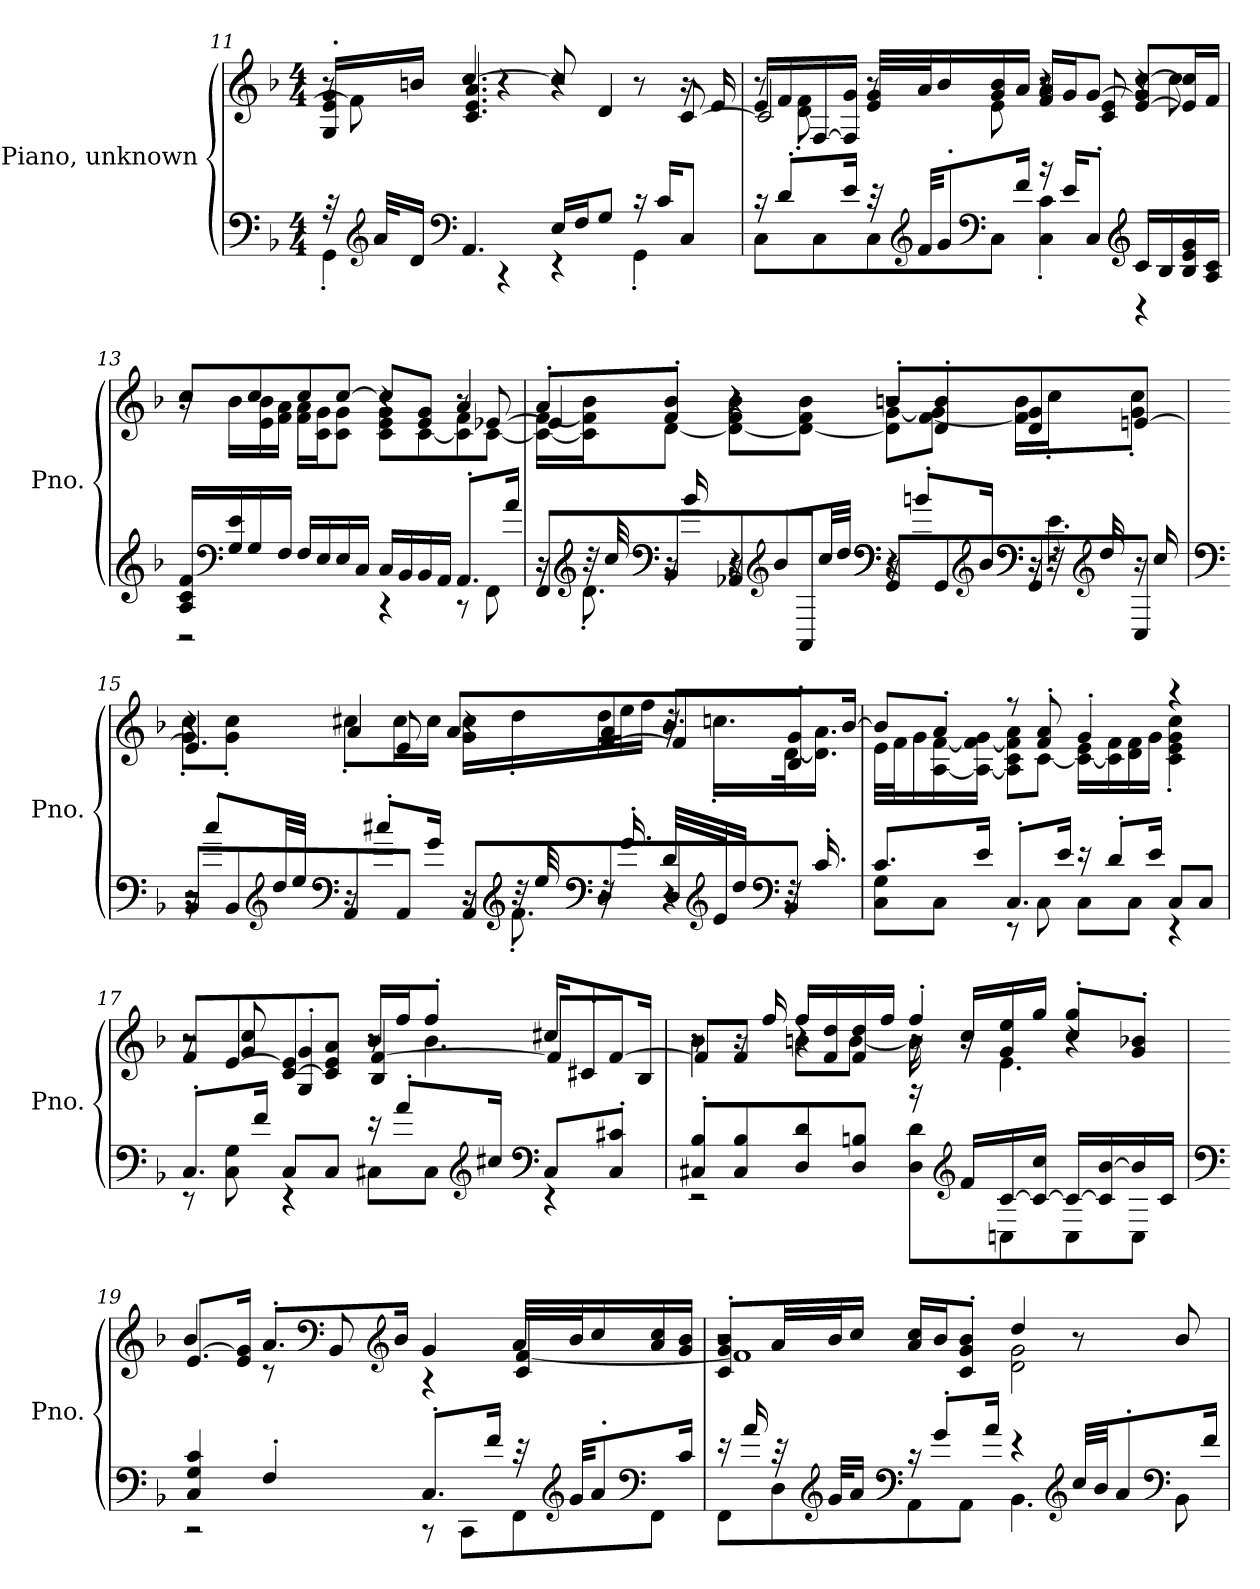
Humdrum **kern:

**kern	**kern
*part1	*part1
*staff2	*staff1
*I"Piano, unknown	*
*I'Pno.	*
!!LO:PB:g=z
*clefF4	*clefG2
*k[b-]	*k[b-]
*M4/4	*M4/4
=11	=11
*^	*^
*	*	*	*^
32r	4GG'\	16G/' 16e/' 16g/'LL	8f\]	8r
*clefG2	*	*	*	*
32a/KLL	.	.	.	.
16d/JJ	.	16bn/JJ	.	.
*clefF4	*	*	*	*
4.AA/	.	[4.cc/	8r	4.c/ 4.e/ 4.a/
.	4r	.	4r	.
16E/LL	4r	8cc/]	2r	4r
16F/J	.	.	.	.
8G/J	.	4d/	.	.
16r	4GG'\	.	.	8r
16c/KL	.	.	.	.
8C/J	.	16r	.	[8c/
.	.	16e/	.	.
=12	=12	=12	=12	=12
16r	8C\L	16e/LL	8r	2c/]
8d'/L	.	16f/	.	.
.	8C\	[16F/	8d\' 8f\'	.
16e/Jk	.	16F/] 16g/JJ	.	.
32r	8C\	32e/ 32g/LLL	8r	.
*clefG2	*	*	*	*
32f/KKL	.	32a/J	.	.
8g'/	.	16b-/	.	.
*clefF4	*	*	*	*
.	8C\J	16g/ 16b-/	8e\	.
16f/Jk	.	16a/JJ	.	.
16r	4C\' 4c\'	16f/ 16a/LL	4r	8r
16e/KL	.	16g/J	.	.
8C'/J	.	[8g/J	.	8c/ 8e/
*clefG2	*	*	*	*
16c/LL	4r	[8e/ 8g/] [8cc/L	8r	4r
16B-/	.	.	.	.
16B-/ 16e/ 16g/	.	16e/] 16cc/]L	8cc\	.
16A/ 16c/JJ	.	16f/JJ	.	.
!!LO:LB:g=z	!!	!!
=13	=13	=13	=13	=13
16A/ 16c/ 16f/LL	2r	8cc/L	16r	2r
*clefF4	*	*	*	*
16G/ 16e/	.	.	16b-\LL	.
16G/	.	8cc/	16e\ 16b-\	.
16F/JJ	.	.	16f\ 16a\JJ	.
16F/LL	.	8cc/	16f\ 16a\LL	.
16E/	.	.	16c\ 16g\J	.
16E/	.	[8cc/J	8c\ 8g\J	.
16C/JJ	.	.	.	.
16C/LL	4r	8cc/L]	8c\ 8e\ 8g\L	4r
16BB-/	.	.	.	.
16BB-/	.	8e/ 8g/J	[8c\	.
16AA/JJ	.	.	.	.
8.AA'/L	8r	4a/	8c\] 8f\	8r
.	8FF\	.	[8c\J	[8e-X/
16a/Jk	.	.	.	.
!!LO:LB:g=z	!!	!!
=14	=14	=14	=14	=14
*	*^	*	*	*
16r	16r	8FF/L	8a'/L	16c\_ [16f\LL	4e-/]
*clefG2	*	*	*	*	*
32r	8.d'\	.	.	16c\] 16f\] 16b-\J	.
32cc/	.	.	.	.	.
*clefF4	*	*	*	*	*
16r	.	8BB-/	8f/' 8b-/'J	[8d\J	.
16b-/	.	.	.	.	.
16r	4r	8AA-X/	4r	8d\_ 8f\ 8b-\L	4r
*clefG2	*	*	*	*	*
8b-'/L	.	.	.	.	.
.	.	8AA-/J	.	8d\_ 8f\ 8b-\J	.
32cc/LL	.	.	.	.	.
32dd/JJJ	.	.	.	.	.
*clefF4	*	*	*	*	*
16r	4r	8GG/L	8bn'/L	8d\] [8g\L	2r
8bn'/L	.	.	.	.	.
.	.	8GG/	8d/' 8b/'	[8f\ 8g\]J	.
*clefG2	*	*	*	*	*
16b/Jk	.	.	.	.	.
*clefF4	*	*	*	*	*
16r	16r	8GG/	8d/ 8g/	16f\] 16b\LL	.
32r	8.e'\	.	.	16cc'\J	.
*clefG2	*	*	*	*	*
32dd/	.	.	.	.	.
16r	.	8C/J	[8en/J	8g\' 8cc\'J	.
16cc/	.	.	.	.	.
!!LO:LB:g=z	!!	!!
=15	=15	=15	=15	=15	=15
*clefF4	*	*	*	*	*
16r	2r	8BB-/L	4.e/]	8g\' 8cc\'L	4r
8cc'/L	.	.	.	.	.
.	.	8BB-/	.	8g\' 8cc\'J	.
*clefG2	*	*	*	*	*
32dd/LL	.	.	.	.	.
32ee/JJJ	.	.	.	.	.
*clefF4	*	*	*	*	*
16r	.	8AA/	.	8cc#X'\L	4a/
8cc#X'/L	.	.	.	.	.
.	.	8AA/J	8e/	16cc#\L	.
16g/Jk	.	.	.	16cc#\JJ	.
16r	16r	8AA/L	4r	16g\ 16cc#\LL	8a/L
*clefG2	*	*	*	*	*
32r	8.f'\	.	.	16dd'\	.
32ee/	.	.	.	.	.
*clefF4	*	*	*	*	*
32r	.	8D/	.	32dd\L	[8f/ 8a/
16.g'/	.	.	.	32ee\J	.
.	.	.	.	16ff\JJ	.
32d/LLL	4r	8D/	8.b-/L	32r	8f/]
*clefG2	*	*	*	*	*
32e/J	.	.	.	16.ccn'\LL	.
16dd/JJ	.	.	.	.	.
*clefF4	*	*	*	*	*
32r	.	8BB-/J	.	[32d\K	8B-/' 8g/'J
16.c'/	.	.	.	16.d\] 16.a\JJ	.
.	.	.	[16b-/Jk	.	.
*	*v	*v	*	*	*
*	*	*	*v	*v
!!LO:LB:g=z
=16	=16	=16	=16
8.c/L	8C\ 8G\L	8b-/L]	32e\LLL
.	.	.	32f\J
.	.	.	16g\
.	8C\J	8a'/J	[16A\ [16f\
16e/Jk	.	.	16A\_ 16f\_ 16g\JJ
8.C'/L	8r	8r	8A\] 8c\ 8f\] 8a\L
.	8C\	8f/' 8a/'	[8c\J
16e/Jk	.	.	.
16r	8C\L	4g'/	16c\_ 16e\LL
8d'/L	.	.	16c\] 16f\
.	8C\J	.	16d\ 16f\
16e/Jk	.	.	16g\JJ
8C/L	4r	4r	4c\' 4e\' 4g\' 4cc\'
8C/J	.	.	.
=17	=17	=17	=17
*	*	*	*^
8.C'/L	8r	8f/L	2r	8r
.	8C\ 8G\	[8e/	.	8g/' 8cc/'
16f/Jk	.	.	.	.
8C/L	4r	[8c/ 8e/]	.	4G/' 4g/'
8C/J	.	8c/] 8e/ 8a/J	.	.
16r	8C#X\L	16b-/LL	8r	4B-/ [4f/
8a'/L	.	16ff/J	.	.
.	8C#\J	8ff'/J	4.b-\	.
*clefG2	*	*	*	*
16cc#X/Jk	.	.	.	.
*clefF4	*	*	*	*
8C#/L	4r	16cc#X/KL	.	8f/L]
.	.	8c#X'/	.	.
8C#/' 8c#X/'J	.	.	.	[8f/J
.	.	16B-/Jk	.	.
!!LO:LB:g=z	!!	!!
=18	=18	=18	=18	=18
8C#X/' 8B-/'L	2r	8r	4b-\	8f/L]
8C#/ 8B-/	.	16r	.	8f/J
.	.	16ff/	.	.
8D/ 8d/	.	16ff/LL	8bn\L	4r
.	.	16f/ 16dd/	.	.
8D/ 8Bn/J	.	16f/ 16dd/	[8b\J	.
.	.	16ff/JJ	.	.
16r	8D\ 8d\L	16r	16b\]	4ff'/
*clefG2	*	*	*	*
16f/LL	.	16cc/LL	16r	.
[16c/	8Cn\	16g/ 16ee/	4.e\	.
16c/_ 16cc/JJ	.	16gg/JJ	.	.
16c/LL_	8C\	8cc/' 8gg/'L	.	4r
16c/] [16b-/	.	.	.	.
16b-/]	8C\J	8g/' 8b-X/'J	.	.
16c/JJ	.	.	.	.
*	*	*v	*v	*v
!!LO:PB:g=z
=19	=19	=19
*clefF4	*	*
*	*	*^
4C/ 4G/ 4c/	2r	[8.e/L	4b-/
.	.	16e/] 16g/Jk	.
4F'/	.	8.a'/L	8r
*	*	*clefF4	*
.	.	.	8BB-/
*	*	*clefG2	*
.	.	16b-/Jk	.
8.C'/L	8r	4g/	4r
.	8CC\L	.	.
16f/Jk	.	.	.
32r	8FF\	32a/LLL	4c/ [4f/
*clefG2	*	*	*
32g/KKL	.	32b-/J	.
8a'/	.	16cc/	.
*clefF4	*	*	*
.	8FF\J	16a/ 16cc/	.
16c/Jk	.	16g/ 16b-/JJ	.
=20	=20	=20	=20
*	*	*	*^
16r	8FF\L	8c/' 8g/' 8b-/'L	2r	1f]
16a/	.	.	.	.
32r	8D\	32a/LL	.	.
*clefG2	*	*	*	*
32g/KLL	.	32b-/J	.	.
16a/JJ	.	16cc/JJ	.	.
*clefF4	*	*	*	*
16r	8AA\	16a/ 16cc/LL	.	.
8g'/L	.	16b-/J	.	.
.	8AA\J	8c/' 8g/' 8b-/'J	.	.
16a/Jk	.	.	.	.
4r	4.BB-\	4dd/	2d\ 2g\	.
*clefG2	*	*	*	*
32cc/LLL	.	8r	.	.
32b-/JJ	.	.	.	.
8a'/	.	.	.	.
*clefF4	*	*	*	*
.	8BB-\	8b-/	.	.
16f/Jk	.	.	.	.
*v	*v	*	*	*
*	*v	*v	*v
=	=
*-	*-
